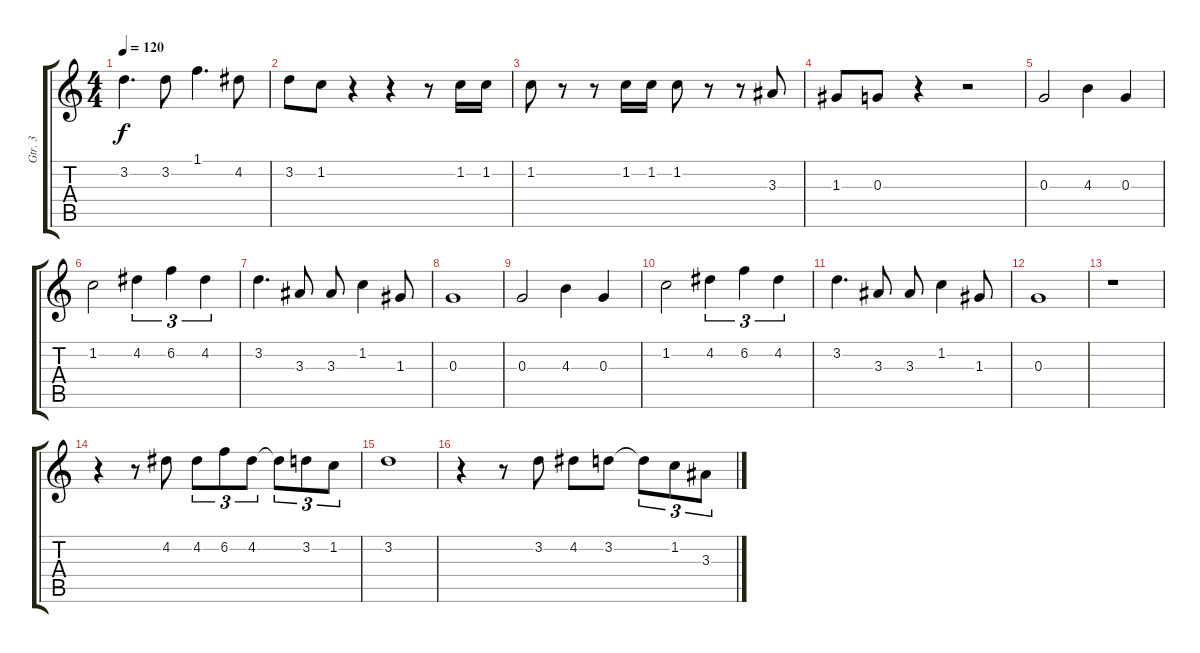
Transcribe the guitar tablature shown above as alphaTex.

\track ("Gtr. 3" "Gtr. 3") {instrument electricguitarjazz}
\staff {score tabs}
\tuning (E4 B3 G3 D3 A2 E2) {hide}
\ts (4 4)
\tempo 120
\clef g2
\ks c
3.2.4{d dy f} 3.2.8 1.1.4{d} 4.2.8 |
3.2.8 1.2.8 r.4 r.4 r.8 1.2.16 1.2.16 |
1.2.8 r.8 r.8 1.2.16 1.2.16 1.2.8 r.8 r.8 3.3.8 |
1.3.8 0.3.8 r.4 r.2 |
0.3.2 4.3.4 0.3.4 |
1.2.2 4.2.4{tu (3 2)} 6.2.4{tu (3 2)} 4.2.4{tu (3 2)} |
3.2.4{d} 3.3.8 3.3.8 1.2.4 1.3.8 |
0.3.1 |
0.3.2 4.3.4 0.3.4 |
1.2.2 4.2.4{tu (3 2)} 6.2.4{tu (3 2)} 4.2.4{tu (3 2)} |
3.2.4{d} 3.3.8 3.3.8 1.2.4 1.3.8 |
0.3.1 |
r.1 |
r.4 r.8 4.2.8 4.2.8{tu (3 2)} 6.2.8{tu (3 2)} 4.2.8{tu (3 2)} 4.2{t}.8{tu (3 2)} 3.2.8{tu (3 2)} 1.2.8{tu (3 2)} |
3.2.1 |
r.4 r.8 3.2.8 4.2.8 3.2.8 3.2{t}.8{tu (3 2)} 1.2.8{tu (3 2)} 3.3.8{tu (3 2)}
